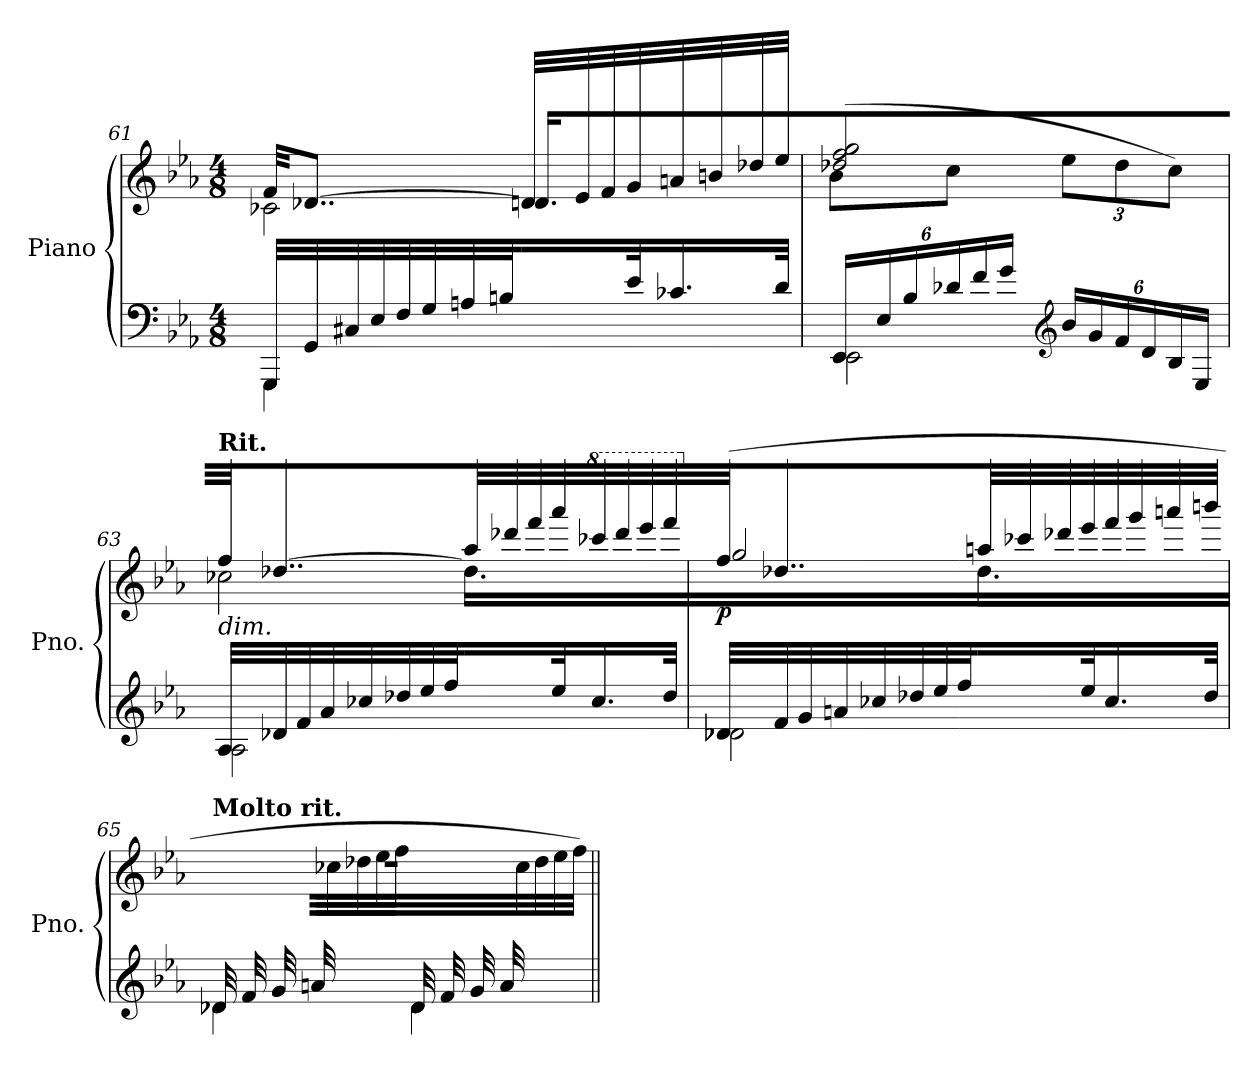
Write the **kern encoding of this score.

**kern	**kern	**dynam
*part1	*part1	*part1
*staff2	*staff1	*staff1/2
*I"Piano	*	*
*I'Pno.	*	*
*clefF4	*clefG2	*
*k[b-e-a-]	*k[b-e-a-]	*
*E-:	*E-:	*
*M4/8	*M4/8	*
=61	=61	=61
*^	*^	*
*	*	*	*^	*
32GGG/LLL	4GGG\	(>32f/KKL	2c-X\	4ryy	.
32GG/	.	[>8..d-X/J	.	.	.
32C#X/	.	.	.	.	.
32E-/	.	.	.	.	.
32F/	.	.	.	.	.
32G/	.	.	.	.	.
32An/	.	.	.	.	.
32Bn/JJJ	.	.	.	.	.
16.ryy	4ryy	32d-/LLL]	.	16.d\LL	.
.	.	32e-/	.	.	.
.	.	32f/	.	.	.
32e-/K	.	32g/	.	8ryy	.
16.c-X/	.	32an/	.	.	.
.	.	32bn/	.	.	.
.	.	32dd-X/	.	.	.
32d/JJk)	.	32ee-/JJJ	.	32ryy	.
*	*	*v	*v	*v	*
=62	=62	=62	=62
*Xbrackettup	*	*	*
*	*	*^	*
24EE-/LL	2EE-\	(>2dd-X/ 2ff/ 2gg/	8b-\L	.
24E-/	.	.	.	.
24B-/	.	.	.	.
24d-X/	.	.	8cc\J	.
24f/	.	.	.	.
24g/JJ	.	.	.	.
*clefG2	*	*	*	*
*	*	*	*Xbrackettup	*
24b-/LL	.	.	12ee-\L	.
24g/	.	.	.	.
24f/	.	.	12dd-\	.
24d-/	.	.	.	.
24B-/	.	.	12cc\J)	.
24E-/JJ	.	.	.	.
!!LO:LB:g=z
=63	=63	=63	=63	=63
*	*	*	*^	*
!	!	!LO:TX:a:B:t=Rit.	!	!	!
!	!	!LO:TX:b:i:t=dim.	!	!	!
32A-/LLL	2A-\	(>32ff/KKL	2cc-X\	4ryy	.
32d-X/	.	[<8..dd-X/J	.	.	.
32f/	.	.	.	.	.
32a-/	.	.	.	.	.
32cc-X/	.	.	.	.	.
32dd-X/	.	.	.	.	.
32ee-/	.	.	.	.	.
32ff/JJJ	.	.	.	.	.
16.ryy	.	32aa-/LLL	.	16.dd-\LL]	.
.	.	32ddd-X/	.	.	.
.	.	32fff/	.	.	.
32ee-/K	.	32aaa-/	.	8ryy	.
*	*	*8va	*	*	*
16.cc-/	.	32cccc-X/	.	.	.
.	.	32dddd-/	.	.	.
.	.	32eeee-/	.	.	.
32dd-/JJk)	.	32ffff/JJJ	.	32ryy	.
=64	=64	=64	=64	=64	=64
*	*	*X8va	*	*	*
!	!	!	!	!	!LO:DY:b
32d-X/LLL	2d-\	(>32ff\KKL	2gg/	4ryy	p
32f/	.	8..dd-X\J	.	.	.
32g/	.	.	.	.	.
32an/	.	.	.	.	.
32cc-X/	.	.	.	.	.
32dd-X/	.	.	.	.	.
32ee-/	.	.	.	.	.
32ff/JJJ	.	.	.	.	.
16.ryy	.	32aan/LLL	.	16.dd-\LL	.
.	.	32ccc-X/	.	.	.
.	.	32ddd-X/	.	.	.
32ee-/K	.	32eee-/	.	8ryy	.
16.cc-/	.	32fff/	.	.	.
.	.	32ggg/	.	.	.
.	.	32aaan/	.	.	.
32dd-/JJk)	.	32bbbn/JJJ	.	32ryy	.
!!LO:LB:g=z
=65	=65	=65	=65	=65	=65
!	!	!LO:TX:a:B:t=Molto rit.	!	!	!
*	*	*	*v	*v	*
32d-X/LLL	4d-\	2r	8ryy	.
32f/	.	.	.	.
32g/	.	.	.	.
32an/	.	.	.	.
8ryy	.	.	32cc-X\	.
.	.	.	32dd-X\	.
.	.	.	32ee-\	.
.	.	.	32ff\JJJ	.
(>32d-/LLL	4d-\	.	8ryy	.
32f/	.	.	.	.
32g/	.	.	.	.
32a/	.	.	.	.
8ryy	.	.	32cc-\	.
.	.	.	32dd-\	.
.	.	.	32ee-\	.
.	.	.	32ff\JJJ)	.
*v	*v	*	*	*
*	*v	*v	*
=||	=||	=||
*-	*-	*-
